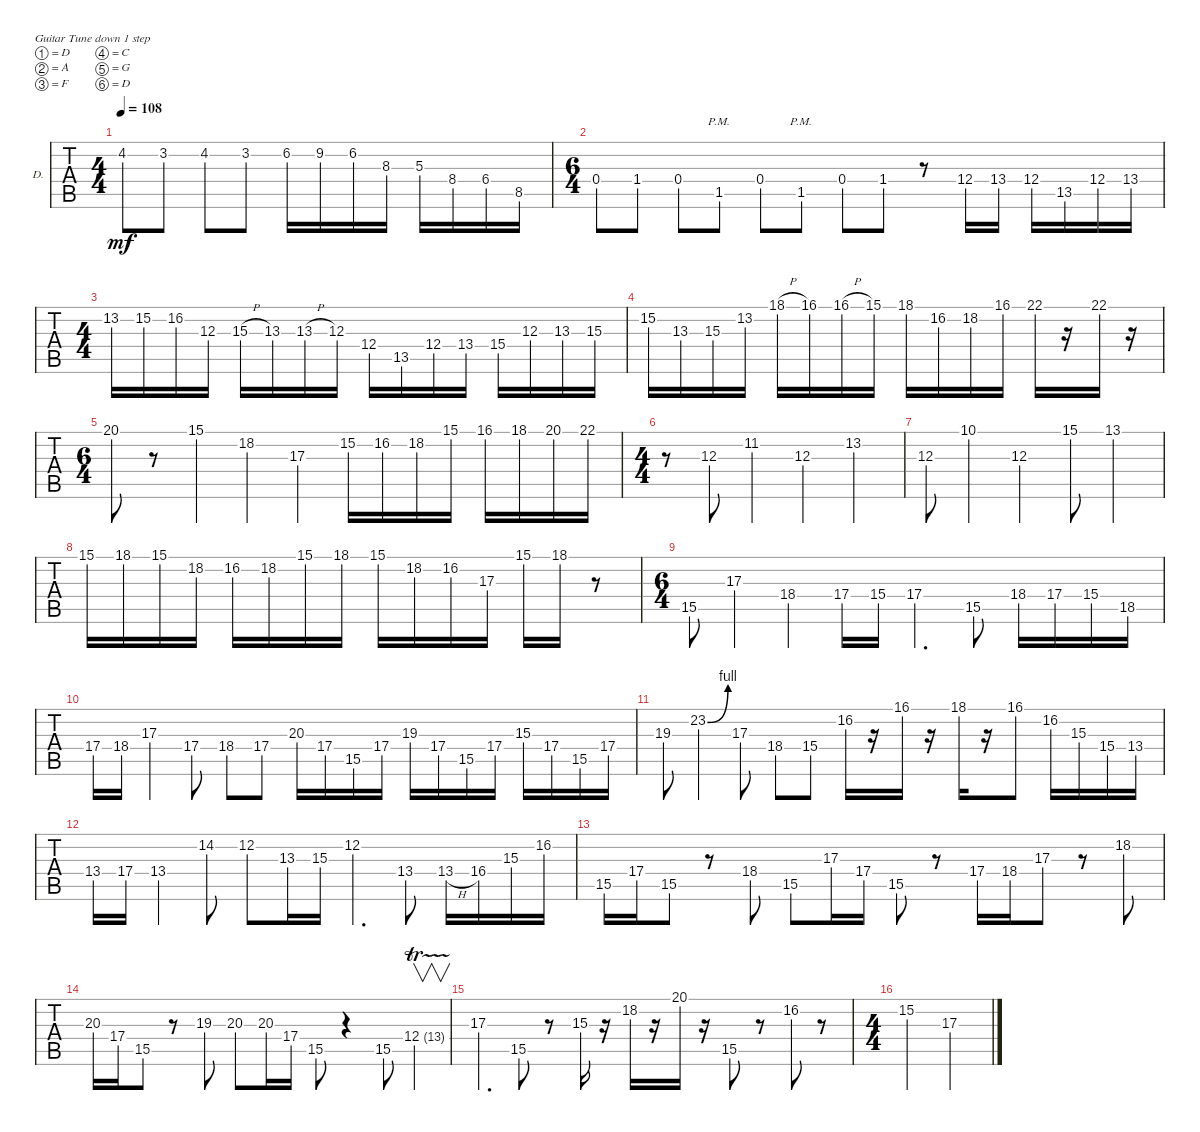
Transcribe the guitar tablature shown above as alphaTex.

\defaultSystemsLayout 4
\bracketExtendMode groupsimilarinstruments
\firstSystemTrackNameOrientation horizontal
\otherSystemsTrackNameOrientation horizontal
\track ("B." "D.") {solo instrument distortionguitar}
\staff {tabs}
\tuning (D4 A3 F3 C3 G2 D2)
\ts (4 4)
\tempo 108
\clef g2
\scale
0.333333
\ks c
4.2.8{dy mf} 3.2.8 4.2.8 3.2.8 6.2.16 9.2.16 6.2.16 8.3.16 5.3.16 8.4.16 6.4.16 8.5.16 |
\ts (6 4)
0.4.8 1.4.8 0.4.8 1.5{pm}.8 0.4.8 1.5{pm}.8 0.4.8 1.4.8 r.8 12.4.16 13.4.16 12.4.16 13.5.16 12.4.16 13.4.16 |
\ts (4 4)
\scale
0.333333 13.2.16 15.2.16 16.2.16 12.3.16 15.3{h}.16 13.3.16 13.3{h}.16 12.3.16 12.4.16 13.5.16 12.4.16 13.4.16 15.4.16 12.3.16 13.3.16 15.3.16 |
\scale
0.333333 15.2.16 13.3.16 15.3.16 13.2.16 18.1{h}.16 16.1.16 16.1{h}.16 15.1.16 18.1.16 16.2.16 18.2.16 16.1.16 22.1.16 r.16 22.1.16 r.16 |
\ts (6 4)
\scale
0.333333 20.1.8 r.8 15.1.4 18.2.4 17.3.4 15.2.16 16.2.16 18.2.16 15.1.16 16.1.16 18.1.16 20.1.16 22.1.16 |
\ts (4 4)
\scale
0.333333 r.8 12.3.8 11.2.4 12.3.4 13.2.4 |
12.3.8 10.1.4 12.3.4 15.1.8 13.1.4 |
\scale
0.333333 15.1.16 18.1.16 15.1.16 18.2.16 16.2.16 18.2.16 15.1.16 18.1.16 15.1.16 18.2.16 16.2.16 17.3.16 15.1.16 18.1.16 r.8 |
\ts (6 4)
15.5.8 17.3.4 18.4.4 17.4.16 15.4.16 17.4.4{d} 15.5.8 18.4.16 17.4.16 15.4.16 18.5.16 |
17.4.16 18.4.16 17.3.4 17.4.8 18.4.8 17.4.8 20.3.16 17.4.16 15.5.16 17.4.16 19.3.16 17.4.16 15.5.16 17.4.16 15.3.16 17.4.16 15.5.16 17.4.16 |
19.3.8 23.2{be (bend 0 0 15 4)}.4 17.3.8 18.4.8 15.4.8 16.2.16 r.16 16.1.16 r.16 18.1.16 r.16 16.1.8 16.2.16 15.3.16 15.4.16 13.4.16 |
13.4.16 17.4.16 13.4.4 14.2.8 12.2.8 13.3.16 15.3.16 12.2.4{d} 13.4.8 13.4{h}.16 16.4.16 15.3.16 16.2.16 |
15.5.16 17.4.16 15.5.8 r.8 18.4.8 15.5.8 17.3.16 17.4.16 15.5.8 r.8 17.4.16 18.4.16 17.3.8 r.8 18.2.8 |
20.3.16 17.4.16 15.5.8 r.8 19.3.8 20.3.8 20.3.16 17.4.16 15.5.8 r.4 15.5.8 12.4{tr (13 16)}.4{v} |
17.3.4{d} 15.5.8 r.8 15.3.16 r.16 18.2.16 r.16 20.1.16 r.16 15.5.8 r.8 16.2.8 r.8 |
\ts (4 4)
15.2.2 17.3.2
